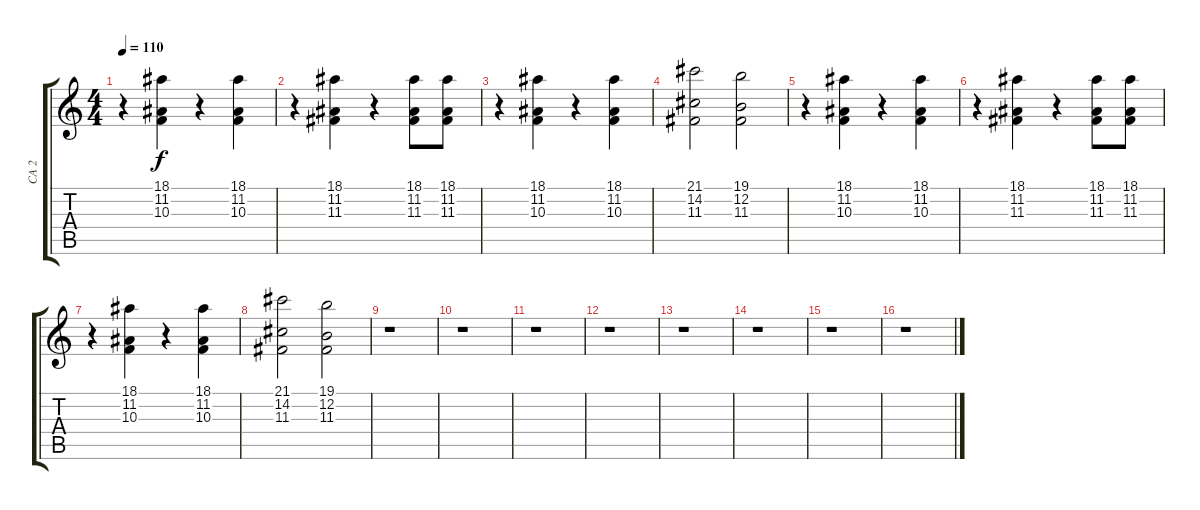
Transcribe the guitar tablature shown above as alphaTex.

\track ("CA 2" "CA 2") {instrument choiraahs}
\staff {score tabs}
\tuning (E4 B3 G3 D3 A2 E2) {hide}
\ts (4 4)
\tempo 110
\clef g2
\ks c
r.4{dy f} (18.1 11.2 10.3).4 r.4 (18.1 11.2 10.3).4 |
r.4 (18.1 11.2 11.3).4 r.4 (18.1 11.2 11.3).8 (18.1 11.2 11.3).8 |
r.4 (18.1 11.2 10.3).4 r.4 (18.1 11.2 10.3).4 |
(21.1 14.2 11.3).2 (19.1 12.2 11.3).2 |
r.4 (18.1 11.2 10.3).4 r.4 (18.1 11.2 10.3).4 |
r.4 (18.1 11.2 11.3).4 r.4 (18.1 11.2 11.3).8 (18.1 11.2 11.3).8 |
r.4 (18.1 11.2 10.3).4 r.4 (18.1 11.2 10.3).4 |
(21.1 14.2 11.3).2 (19.1 12.2 11.3).2 |
r.1 |
r.1 |
r.1 |
r.1 |
\section ("" "")
r.1{volume 9} |
r.1 |
r.1 |
r.1
